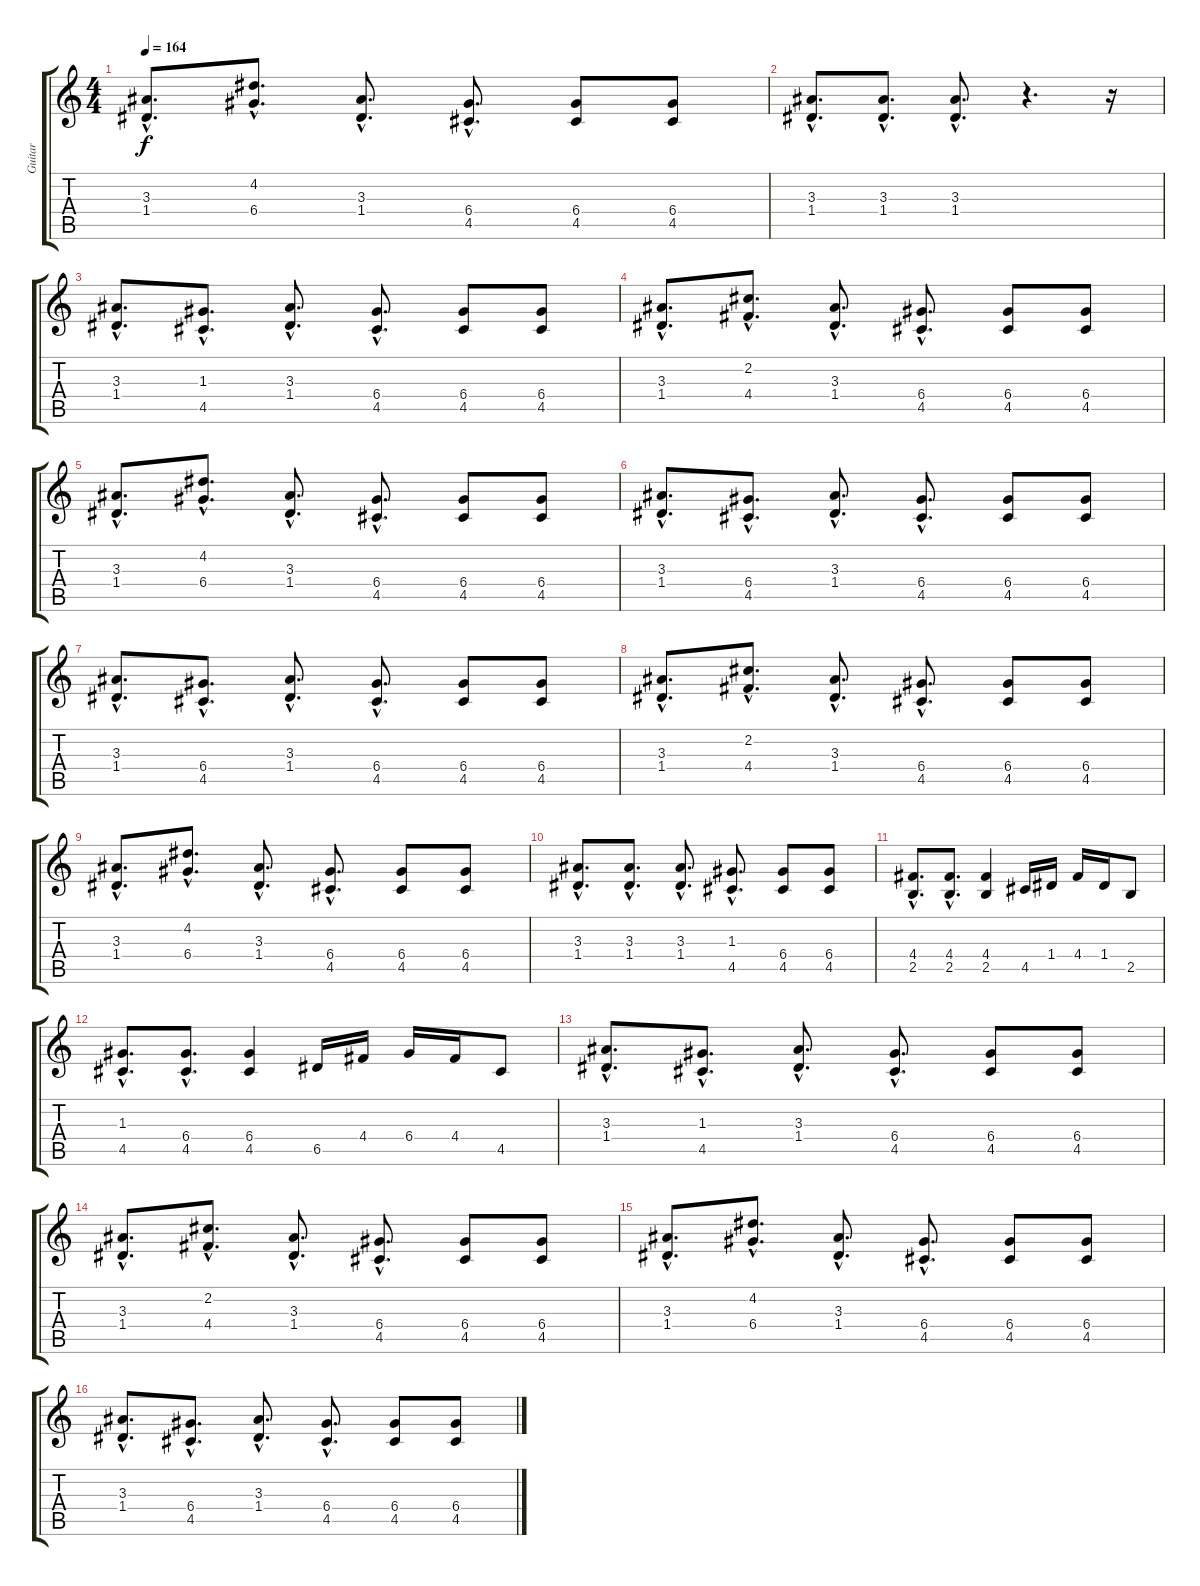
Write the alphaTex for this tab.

\track ("Guitar" "Guitar") {instrument overdrivenguitar}
\staff {score tabs}
\tuning (E4 B3 G3 D3 A2 E2) {hide}
\ts (4 4)
\tempo 164
\clef g2
\ks c
(3.3{hac} 1.4{hac}).8{d dy f} (4.2{hac} 6.4{hac}).8{d} (3.3{hac} 1.4{hac}).8{d} (6.4{hac} 4.5{hac}).8{d} (6.4 4.5).8 (6.4 4.5).8 |
(3.3{hac} 1.4{hac}).8{d} (3.3{hac} 1.4{hac}).8{d} (3.3{hac} 1.4{hac}).8{d} r.4{d} r.16 |
(3.3{hac} 1.4{hac}).8{d} (1.3{hac} 4.5{hac}).8{d} (3.3{hac} 1.4{hac}).8{d} (6.4{hac} 4.5{hac}).8{d} (6.4 4.5).8 (6.4 4.5).8 |
(3.3{hac} 1.4{hac}).8{d} (2.2{hac} 4.4{hac}).8{d} (3.3{hac} 1.4{hac}).8{d} (6.4{hac} 4.5{hac}).8{d} (6.4 4.5).8 (6.4 4.5).8 |
(3.3{hac} 1.4{hac}).8{d} (4.2{hac} 6.4{hac}).8{d} (3.3{hac} 1.4{hac}).8{d} (6.4{hac} 4.5{hac}).8{d} (6.4 4.5).8 (6.4 4.5).8 |
(3.3{hac} 1.4{hac}).8{d} (6.4{hac} 4.5{hac}).8{d} (3.3{hac} 1.4{hac}).8{d} (6.4{hac} 4.5{hac}).8{d} (6.4 4.5).8 (6.4 4.5).8 |
(3.3{hac} 1.4{hac}).8{d} (6.4{hac} 4.5{hac}).8{d} (3.3{hac} 1.4{hac}).8{d} (6.4{hac} 4.5{hac}).8{d} (6.4 4.5).8 (6.4 4.5).8 |
(3.3{hac} 1.4{hac}).8{d} (2.2{hac} 4.4{hac}).8{d} (3.3{hac} 1.4{hac}).8{d} (6.4{hac} 4.5{hac}).8{d} (6.4 4.5).8 (6.4 4.5).8 |
(3.3{hac} 1.4{hac}).8{d} (4.2{hac} 6.4{hac}).8{d} (3.3{hac} 1.4{hac}).8{d} (6.4{hac} 4.5{hac}).8{d} (6.4 4.5).8 (6.4 4.5).8 |
(3.3{hac} 1.4{hac}).8{d} (3.3{hac} 1.4{hac}).8{d} (3.3{hac} 1.4{hac}).8{d} (1.3{hac} 4.5{hac}).8{d} (6.4 4.5).8 (6.4 4.5).8 |
(4.4{hac} 2.5{hac}).8{d} (4.4{hac} 2.5{hac}).8{d} (4.4 2.5).4 4.5.16 1.4.16 4.4.16 1.4.16 2.5.8 |
(1.3{hac} 4.5{hac}).8{d} (6.4{hac} 4.5{hac}).8{d} (6.4 4.5).4 6.5.16 4.4.16 6.4.16 4.4.16 4.5.8 |
(3.3{hac} 1.4{hac}).8{d} (1.3{hac} 4.5{hac}).8{d} (3.3{hac} 1.4{hac}).8{d} (6.4{hac} 4.5{hac}).8{d} (6.4 4.5).8 (6.4 4.5).8 |
(3.3{hac} 1.4{hac}).8{d} (2.2{hac} 4.4{hac}).8{d} (3.3{hac} 1.4{hac}).8{d} (6.4{hac} 4.5{hac}).8{d} (6.4 4.5).8 (6.4 4.5).8 |
(3.3{hac} 1.4{hac}).8{d} (4.2{hac} 6.4{hac}).8{d} (3.3{hac} 1.4{hac}).8{d} (6.4{hac} 4.5{hac}).8{d} (6.4 4.5).8 (6.4 4.5).8 |
(3.3{hac} 1.4{hac}).8{d} (6.4{hac} 4.5{hac}).8{d} (3.3{hac} 1.4{hac}).8{d} (6.4{hac} 4.5{hac}).8{d} (6.4 4.5).8 (6.4 4.5).8
